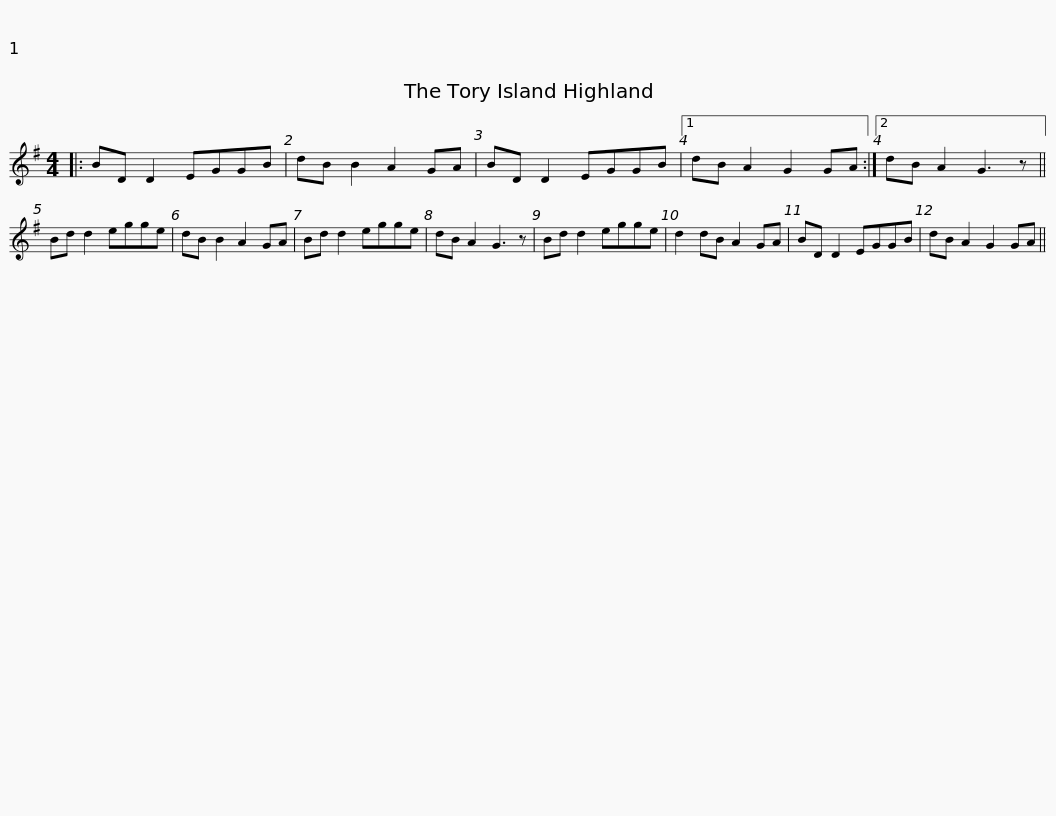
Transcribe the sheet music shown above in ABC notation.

X:1
L:1/8
M:4/4
I:linebreak $
K:G
V:1 treble
V:1
|: BD D2 EGGB | dB B2 A2 GA | BD D2 EGGB |1 dB A2 G2 GA :|2 dB A2 G3 z || %5
 Bd d2 egge |$ dB B2 A2 GA | Bd d2 egge | dB A2 G3 z | Bd d2 egge | %10
 d2 dB A2 GA | BD D2 EGGB | dB A2 G2 GA || %13
